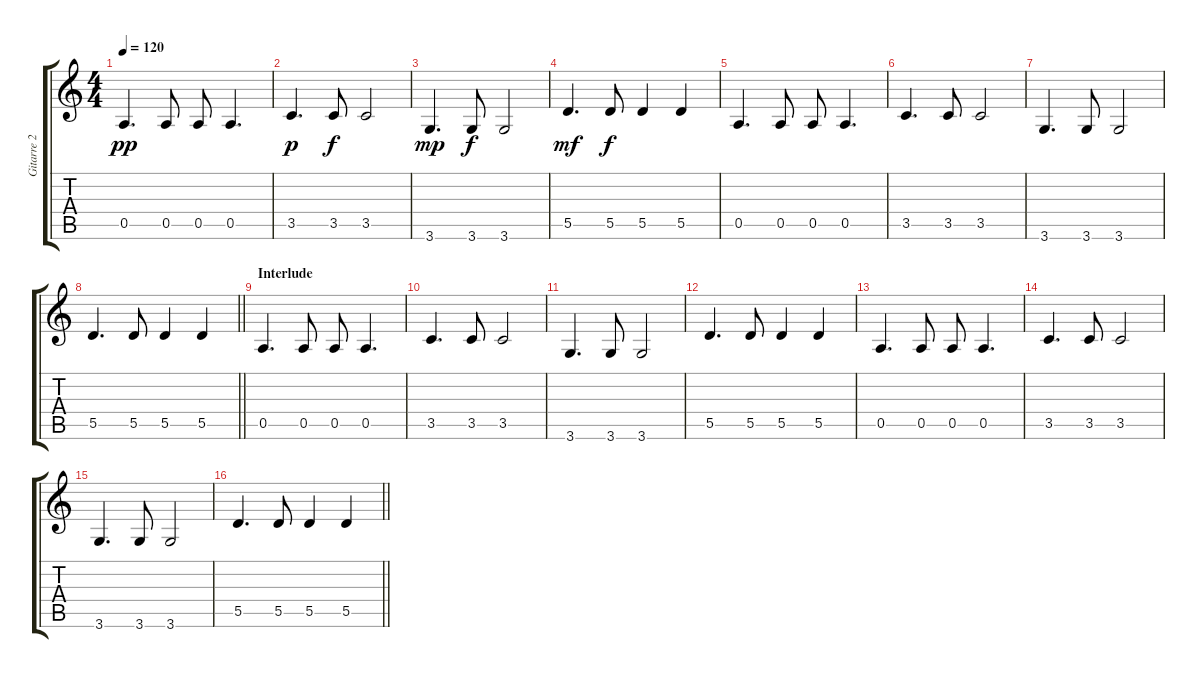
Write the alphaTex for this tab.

\track ("Gitarre 2" "Gitarre 2") {instrument acousticguitarnylon}
\staff {score tabs}
\tuning (E4 B3 G3 D3 A2 E2) {hide}
\ts (4 4)
\tempo 120
\clef g2
\ks c
0.5.4{d dy pp} 0.5.8 0.5.8 0.5.4{d} |
3.5.4{d dy p} 3.5.8{dy f} 3.5.2 |
3.6.4{d dy mp} 3.6.8{dy f} 3.6.2 |
5.5.4{d dy mf} 5.5.8{dy f} 5.5.4 5.5.4 |
0.5.4{d} 0.5.8 0.5.8 0.5.4{d} |
3.5.4{d} 3.5.8 3.5.2 |
3.6.4{d} 3.6.8 3.6.2 |
\barLineRight lightlight
5.5.4{d} 5.5.8 5.5.4 5.5.4 |
\section ("" "Interlude")
0.5.4{d} 0.5.8 0.5.8 0.5.4{d} |
3.5.4{d} 3.5.8 3.5.2 |
3.6.4{d} 3.6.8 3.6.2 |
5.5.4{d} 5.5.8 5.5.4 5.5.4 |
0.5.4{d} 0.5.8 0.5.8 0.5.4{d} |
3.5.4{d} 3.5.8 3.5.2 |
3.6.4{d} 3.6.8 3.6.2 |
\barLineRight lightlight
5.5.4{d} 5.5.8 5.5.4 5.5.4
